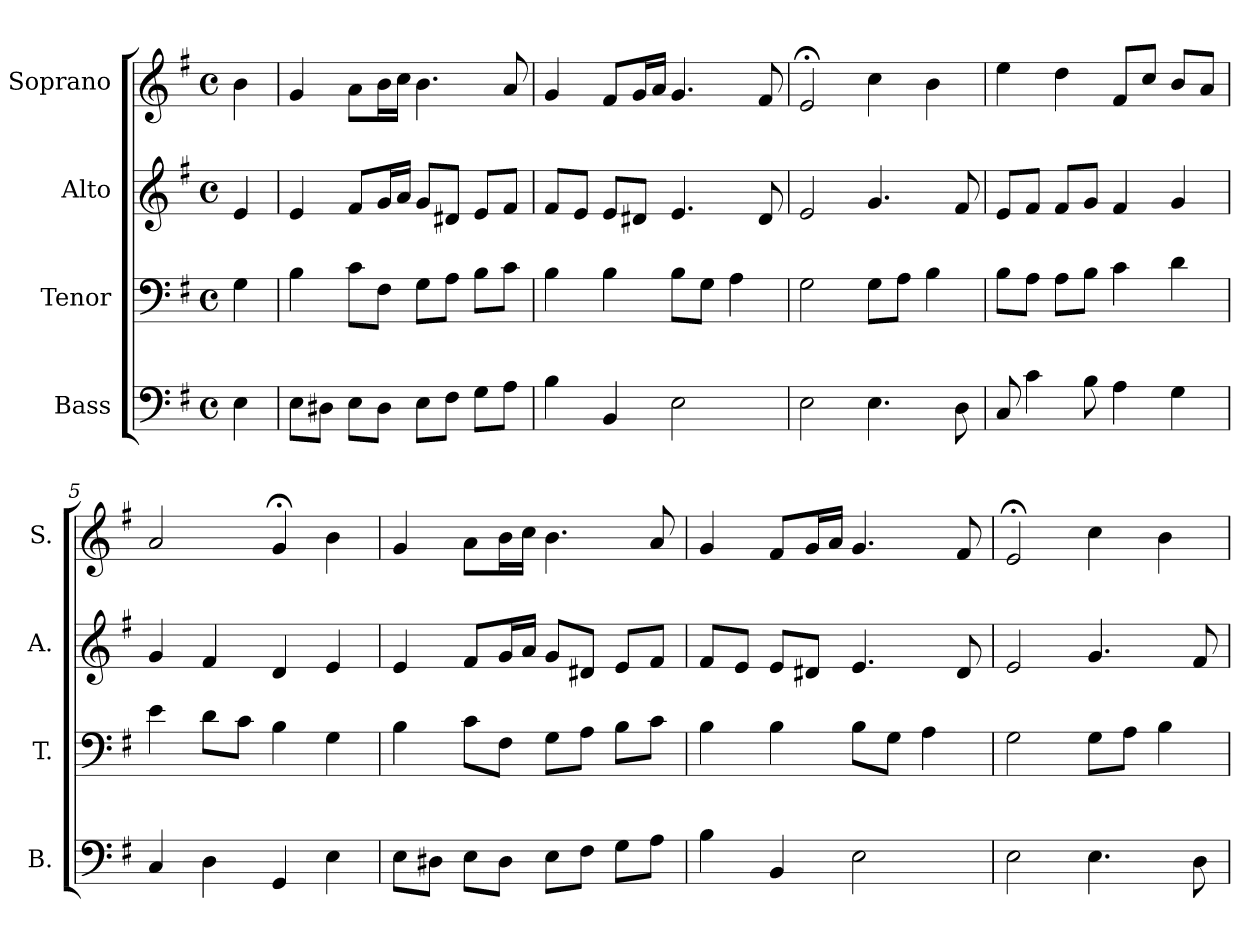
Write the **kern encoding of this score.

**kern	**kern	**kern	**kern
*part4	*part3	*part2	*part1
*staff4	*staff3	*staff2	*staff1
*I"Bass	*I"Tenor	*I"Alto	*I"Soprano
*I'B.	*I'T.	*I'A.	*I'S.
*clefF4	*clefF4	*clefG2	*clefG2
*k[f#]	*k[f#]	*k[f#]	*k[f#]
*e:	*e:	*e:	*e:
*M4/4	*M4/4	*M4/4	*M4/4
*met(c)	*met(c)	*met(c)	*met(c)
=	=	=	=
4E\	4G\	4e/	4b\
=1	=1	=1	=1
8E\L	4B\	4e/	4g/
8D#X\J	.	.	.
8E\L	8c\L	8f#/L	8a\L
8D#\J	8F#\J	16g/L	16b\L
.	.	16a/JJ	16cc\JJ
8E\L	8G\L	8g/L	4.b\
8F#\J	8A\J	8d#X/J	.
8G\L	8B\L	8e/L	.
8A\J	8c\J	8f#/J	8a/
=2	=2	=2	=2
4B\	4B\	8f#/L	4g/
.	.	8e/J	.
4BB/	4B\	8e/L	8f#/L
.	.	8d#X/J	16g/L
.	.	.	16a/JJ
2E\	8B\L	4.e/	4.g/
.	8G\J	.	.
.	4A\	.	.
.	.	8d#/	8f#/
=3	=3	=3	=3
2E\	2G\	2e/	2e;</
4.E\	8G\L	4.g/	4cc\
.	8A\J	.	.
.	4B\	.	4b\
8D\	.	8f#/	.
!!LO:LB:g=z
=4	=4	=4	=4
8C/	8B\L	8e/L	4ee\
4c\	8A\J	8f#/J	.
.	8A\L	8f#/L	4dd\
8B\	8B\J	8g/J	.
4A\	4c\	4f#/	8f#/L
.	.	.	8cc/J
4G\	4d\	4g/	8b/L
.	.	.	8a/J
=5	=5	=5	=5
4C/	4e\	4g/	2a/
4D\	8d\L	4f#/	.
.	8c\J	.	.
4GG/	4B\	4d/	4g;</
4E\	4G\	4e/	4b\
=6	=6	=6	=6
8E\L	4B\	4e/	4g/
8D#X\J	.	.	.
8E\L	8c\L	8f#/L	8a\L
8D#\J	8F#\J	16g/L	16b\L
.	.	16a/JJ	16cc\JJ
8E\L	8G\L	8g/L	4.b\
8F#\J	8A\J	8d#X/J	.
8G\L	8B\L	8e/L	.
8A\J	8c\J	8f#/J	8a/
=7	=7	=7	=7
4B\	4B\	8f#/L	4g/
.	.	8e/J	.
4BB/	4B\	8e/L	8f#/L
.	.	8d#X/J	16g/L
.	.	.	16a/JJ
2E\	8B\L	4.e/	4.g/
.	8G\J	.	.
.	4A\	.	.
.	.	8d#/	8f#/
!!LO:LB:g=z
=8	=8	=8	=8
2E\	2G\	2e/	2e;</
4.E\	8G\L	4.g/	4cc\
.	8A\J	.	.
.	4B\	.	4b\
8D\	.	8f#/	.
=	=	=	=
*-	*-	*-	*-
